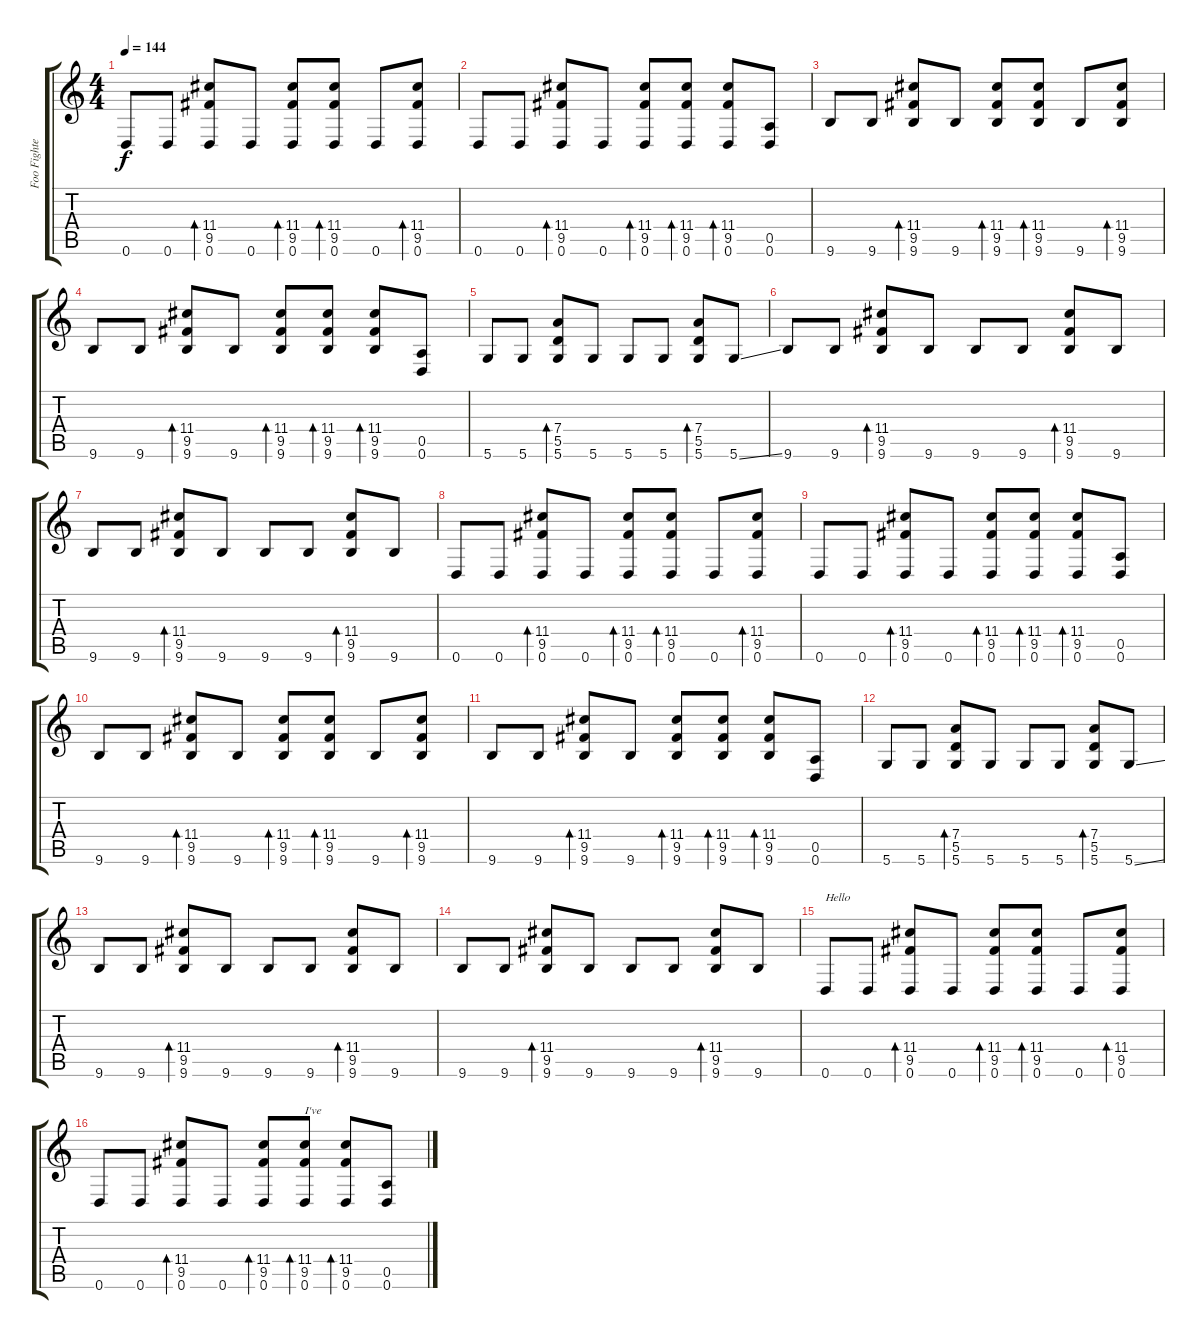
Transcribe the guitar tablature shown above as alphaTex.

\track ("Foo Fighters" "Foo Fighte") {instrument acousticguitarsteel}
\staff {score tabs}
\tuning (E4 B3 G3 D3 A2 D2) {hide}
\ts (4 4)
\tempo 144
\clef g2
\ks c
0.6.8{dy f instrument acousticguitarsteel} 0.6.8 (11.4 9.5 0.6).8{bd 60} 0.6.8 (11.4 9.5 0.6).8{bd 60} (11.4 9.5 0.6).8{bd 60} 0.6.8 (11.4 9.5 0.6).8{bd 60} |
0.6.8 0.6.8 (11.4 9.5 0.6).8{bd 60} 0.6.8 (11.4 9.5 0.6).8{bd 60} (11.4 9.5 0.6).8{bd 60} (11.4 9.5 0.6).8{bd 60} (0.5 0.6).8 |
9.6.8 9.6.8 (11.4 9.5 9.6).8{bd 60} 9.6.8 (11.4 9.5 9.6).8{bd 60} (11.4 9.5 9.6).8{bd 60} 9.6.8 (11.4 9.5 9.6).8{bd 60} |
9.6.8 9.6.8 (11.4 9.5 9.6).8{bd 60} 9.6.8 (11.4 9.5 9.6).8{bd 60} (11.4 9.5 9.6).8{bd 60} (11.4 9.5 9.6).8{bd 60} (0.5 0.6).8 |
5.6.8 5.6.8 (7.4 5.5 5.6).8{bd 60} 5.6.8 5.6.8 5.6.8 (7.4 5.5 5.6).8{bd 60} 5.6{ss}.8 |
9.6.8 9.6.8 (11.4 9.5 9.6).8{bd 60} 9.6.8 9.6.8 9.6.8 (11.4 9.5 9.6).8{bd 60} 9.6.8 |
9.6.8 9.6.8 (11.4 9.5 9.6).8{bd 60} 9.6.8 9.6.8 9.6.8 (11.4 9.5 9.6).8{bd 60} 9.6.8 |
0.6.8 0.6.8 (11.4 9.5 0.6).8{bd 60} 0.6.8 (11.4 9.5 0.6).8{bd 60} (11.4 9.5 0.6).8{bd 60} 0.6.8 (11.4 9.5 0.6).8{bd 60} |
0.6.8 0.6.8 (11.4 9.5 0.6).8{bd 60} 0.6.8 (11.4 9.5 0.6).8{bd 60} (11.4 9.5 0.6).8{bd 60} (11.4 9.5 0.6).8{bd 60} (0.5 0.6).8 |
9.6.8 9.6.8 (11.4 9.5 9.6).8{bd 60} 9.6.8 (11.4 9.5 9.6).8{bd 60} (11.4 9.5 9.6).8{bd 60} 9.6.8 (11.4 9.5 9.6).8{bd 60} |
9.6.8 9.6.8 (11.4 9.5 9.6).8{bd 60} 9.6.8 (11.4 9.5 9.6).8{bd 60} (11.4 9.5 9.6).8{bd 60} (11.4 9.5 9.6).8{bd 60} (0.5 0.6).8 |
5.6.8 5.6.8 (7.4 5.5 5.6).8{bd 60} 5.6.8 5.6.8 5.6.8 (7.4 5.5 5.6).8{bd 60} 5.6{ss}.8 |
9.6.8 9.6.8 (11.4 9.5 9.6).8{bd 60} 9.6.8 9.6.8 9.6.8 (11.4 9.5 9.6).8{bd 60} 9.6.8 |
9.6.8 9.6.8 (11.4 9.5 9.6).8{bd 60} 9.6.8 9.6.8 9.6.8 (11.4 9.5 9.6).8{bd 60} 9.6.8 |
0.6.8{txt "Hello"} 0.6.8 (11.4 9.5 0.6).8{bd 60} 0.6.8 (11.4 9.5 0.6).8{bd 60} (11.4 9.5 0.6).8{bd 60} 0.6.8 (11.4 9.5 0.6).8{bd 60} |
0.6.8 0.6.8 (11.4 9.5 0.6).8{bd 60} 0.6.8 (11.4 9.5 0.6).8{bd 60} (11.4 9.5 0.6).8{bd 60 txt "I've"} (11.4 9.5 0.6).8{bd 60} (0.5 0.6).8
